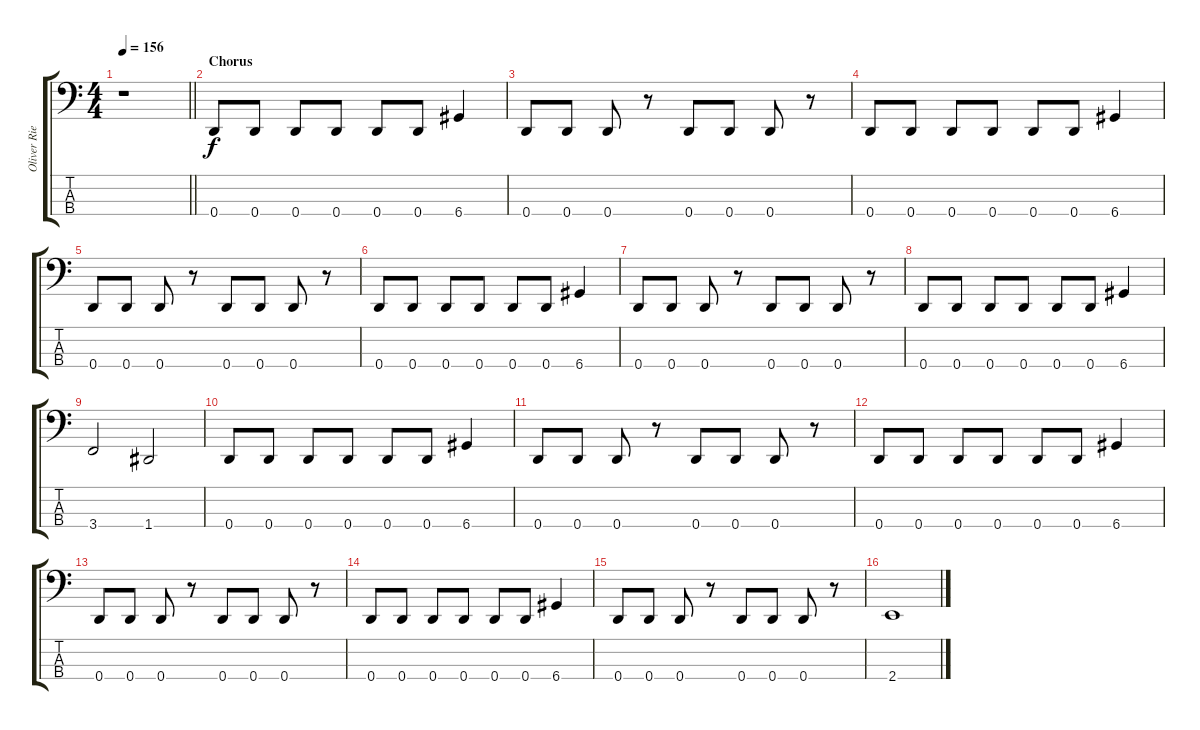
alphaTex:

\track ("Oliver Riedel" "Oliver Rie") {instrument electricbassfinger}
\staff {score tabs}
\tuning (G2 D2 A1 D1) {hide}
\ts (4 4)
\tempo 156
\clef f4
\barLineRight lightlight
\ks c
r.1{dy f} |
\section ("" "Chorus")
0.4.8 0.4.8 0.4.8 0.4.8 0.4.8 0.4.8 6.4.4 |
0.4.8 0.4.8 0.4.8 r.8 0.4.8 0.4.8 0.4.8 r.8 |
0.4.8 0.4.8 0.4.8 0.4.8 0.4.8 0.4.8 6.4.4 |
0.4.8 0.4.8 0.4.8 r.8 0.4.8 0.4.8 0.4.8 r.8 |
0.4.8 0.4.8 0.4.8 0.4.8 0.4.8 0.4.8 6.4.4 |
0.4.8 0.4.8 0.4.8 r.8 0.4.8 0.4.8 0.4.8 r.8 |
0.4.8 0.4.8 0.4.8 0.4.8 0.4.8 0.4.8 6.4.4 |
3.4.2 1.4.2 |
0.4.8 0.4.8 0.4.8 0.4.8 0.4.8 0.4.8 6.4.4 |
0.4.8 0.4.8 0.4.8 r.8 0.4.8 0.4.8 0.4.8 r.8 |
0.4.8 0.4.8 0.4.8 0.4.8 0.4.8 0.4.8 6.4.4 |
0.4.8 0.4.8 0.4.8 r.8 0.4.8 0.4.8 0.4.8 r.8 |
0.4.8 0.4.8 0.4.8 0.4.8 0.4.8 0.4.8 6.4.4 |
0.4.8 0.4.8 0.4.8 r.8 0.4.8 0.4.8 0.4.8 r.8 |
2.4.1
